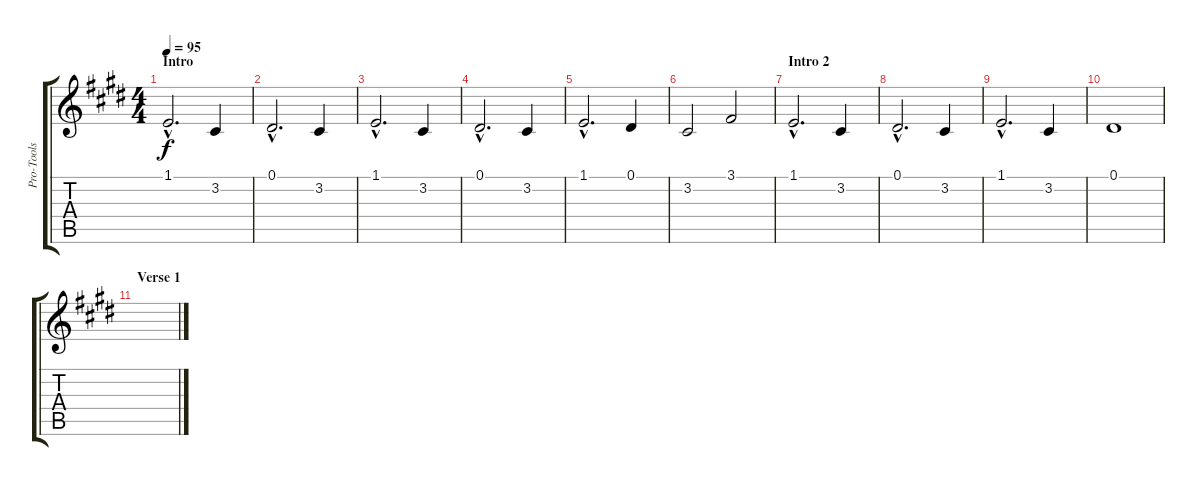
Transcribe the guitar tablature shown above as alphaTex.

\track ("Pro-Tools" "Pro-Tools") {instrument brightacousticpiano}
\staff {score tabs}
\tuning (Eb4 Bb3 Gb3 Db3 Ab2 Eb2) {hide}
\ts (4 4)
\section ("" "Intro")
\tempo 95
\clef g2
\ks c#minor
1.1{hac}.2{d dy f instrument brightacousticpiano} 3.2.4 |
0.1{hac}.2{d} 3.2.4 |
1.1{hac}.2{d} 3.2.4 |
0.1{hac}.2{d} 3.2.4 |
1.1{hac}.2{d} 0.1.4 |
3.2.2 3.1.2 |
\section ("" "Intro 2")
1.1{hac}.2{d} 3.2.4 |
0.1{hac}.2{d} 3.2.4 |
1.1{hac}.2{d} 3.2.4 |
0.1.1 |
\section ("" "Verse 1")
